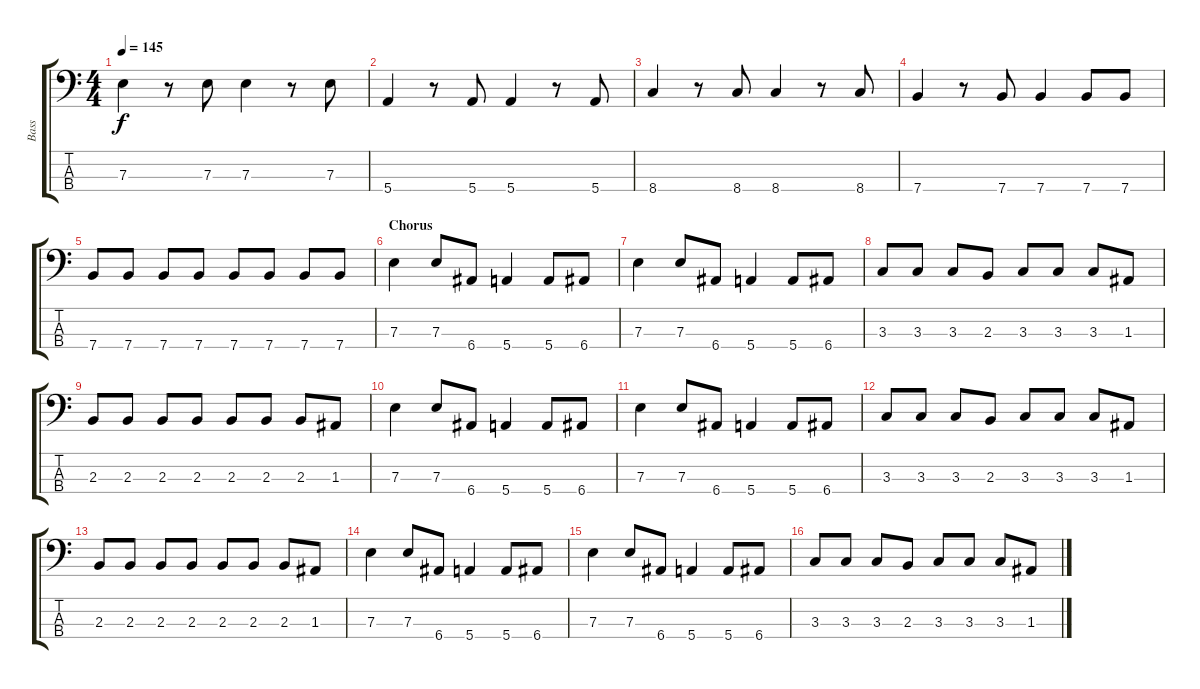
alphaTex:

\track ("Bass" "Bass") {instrument electricbassfinger}
\staff {score tabs}
\tuning (G2 D2 A1 E1) {hide}
\ts (4 4)
\tempo 145
\clef f4
\ks c
7.3.4{dy f} r.8 7.3.8 7.3.4 r.8 7.3.8 |
5.4.4 r.8 5.4.8 5.4.4 r.8 5.4.8 |
8.4.4 r.8 8.4.8 8.4.4 r.8 8.4.8 |
7.4.4 r.8 7.4.8 7.4.4 7.4.8 7.4.8 |
7.4.8 7.4.8 7.4.8 7.4.8 7.4.8 7.4.8 7.4.8 7.4.8 |
\section ("" "Chorus")
7.3.4 7.3.8 6.4.8 5.4.4 5.4.8 6.4.8 |
7.3.4 7.3.8 6.4.8 5.4.4 5.4.8 6.4.8 |
3.3.8 3.3.8 3.3.8 2.3.8 3.3.8 3.3.8 3.3.8 1.3.8 |
2.3.8 2.3.8 2.3.8 2.3.8 2.3.8 2.3.8 2.3.8 1.3.8 |
7.3.4 7.3.8 6.4.8 5.4.4 5.4.8 6.4.8 |
7.3.4 7.3.8 6.4.8 5.4.4 5.4.8 6.4.8 |
3.3.8 3.3.8 3.3.8 2.3.8 3.3.8 3.3.8 3.3.8 1.3.8 |
2.3.8 2.3.8 2.3.8 2.3.8 2.3.8 2.3.8 2.3.8 1.3.8 |
7.3.4 7.3.8 6.4.8 5.4.4 5.4.8 6.4.8 |
7.3.4 7.3.8 6.4.8 5.4.4 5.4.8 6.4.8 |
3.3.8 3.3.8 3.3.8 2.3.8 3.3.8 3.3.8 3.3.8 1.3.8
